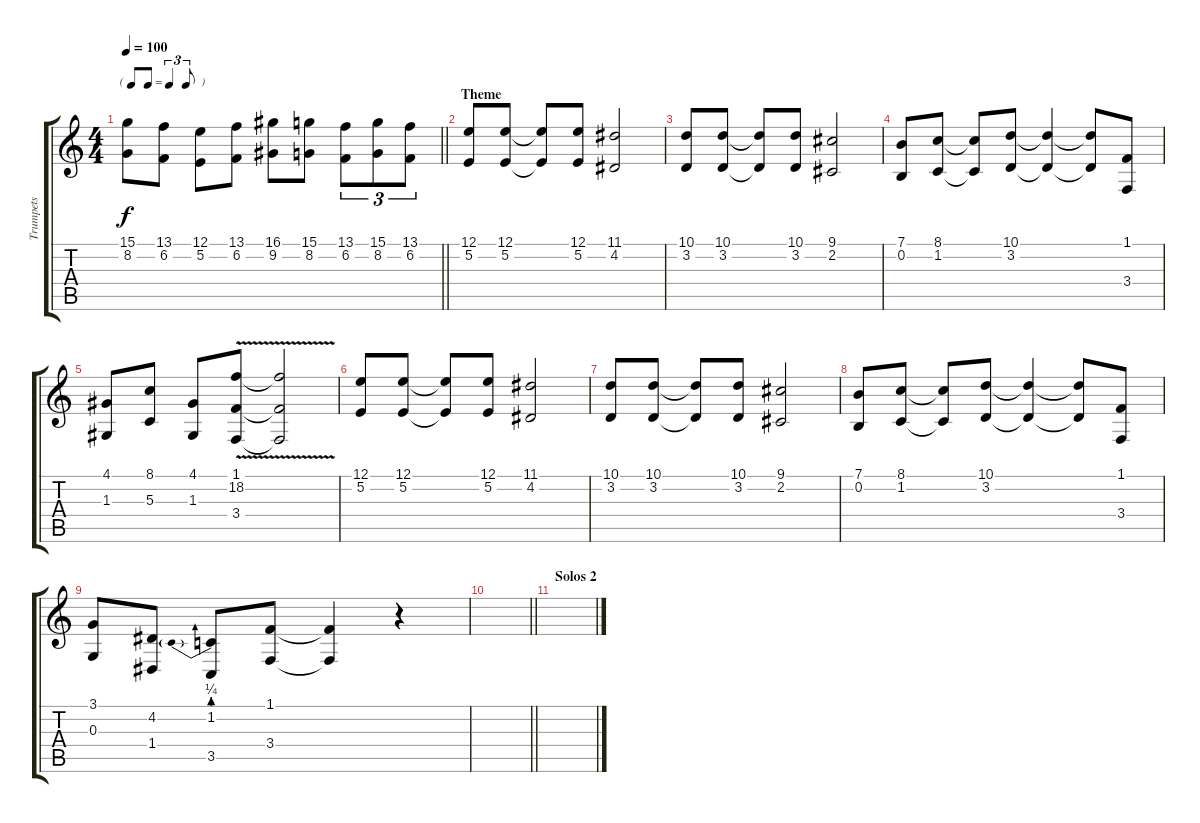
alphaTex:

\track ("Trumpets" "Trumpets") {instrument trumpet}
\staff {score tabs}
\tuning (E4 B3 G3 D3 A2 E2) {hide}
\ts (4 4)
\tf triplet8th
\tempo 100
\clef g2
\barLineRight lightlight
\ks c
(15.1 8.2).8{dy f} (13.1 6.2).8 (12.1 5.2).8 (13.1 6.2).8 (16.1 9.2).8 (15.1 8.2).8 (13.1 6.2).8{tu (3 2)} (15.1 8.2).8{tu (3 2)} (13.1 6.2).8{tu (3 2)} |
\section ("" "Theme")
(12.1 5.2).8{volume 11} (12.1 5.2).8 (12.1{t} 5.2{t}).8 (12.1 5.2).8 (11.1 4.2).2 |
(10.1 3.2).8 (10.1 3.2).8 (10.1{t} 3.2{t}).8 (10.1 3.2).8 (9.1 2.2).2 |
(7.1 0.2).8 (8.1 1.2).8 (8.1{t} 1.2{t}).8 (10.1 3.2).8 (10.1{t} 3.2{t}).4 (10.1{t} 3.2{t}).8 (1.1 3.4).8 |
(4.1 1.3).8 (8.1 5.3).8 (4.1 1.3).8 (1.1 18.2 3.4{v}).8 (1.1{t} 18.2{t} 3.4{t}).2 |
(12.1 5.2).8 (12.1 5.2).8 (12.1{t} 5.2{t}).8 (12.1 5.2).8 (11.1 4.2).2 |
(10.1 3.2).8 (10.1 3.2).8 (10.1{t} 3.2{t}).8 (10.1 3.2).8 (9.1 2.2).2 |
(7.1 0.2).8 (8.1 1.2).8 (8.1{t} 1.2{t}).8 (10.1 3.2).8 (10.1{t} 3.2{t}).4 (10.1{t} 3.2{t}).8 (1.1 3.4).8 |
(3.1 0.3).8 (4.2 1.4).8 (1.2{be (prebend 0 1 60 1)} 3.5).8 (1.1 3.4).8 (1.1{t} 3.4{t}).4 r.4 |
\barLineRight lightlight
|
\section ("" "Solos 2")
